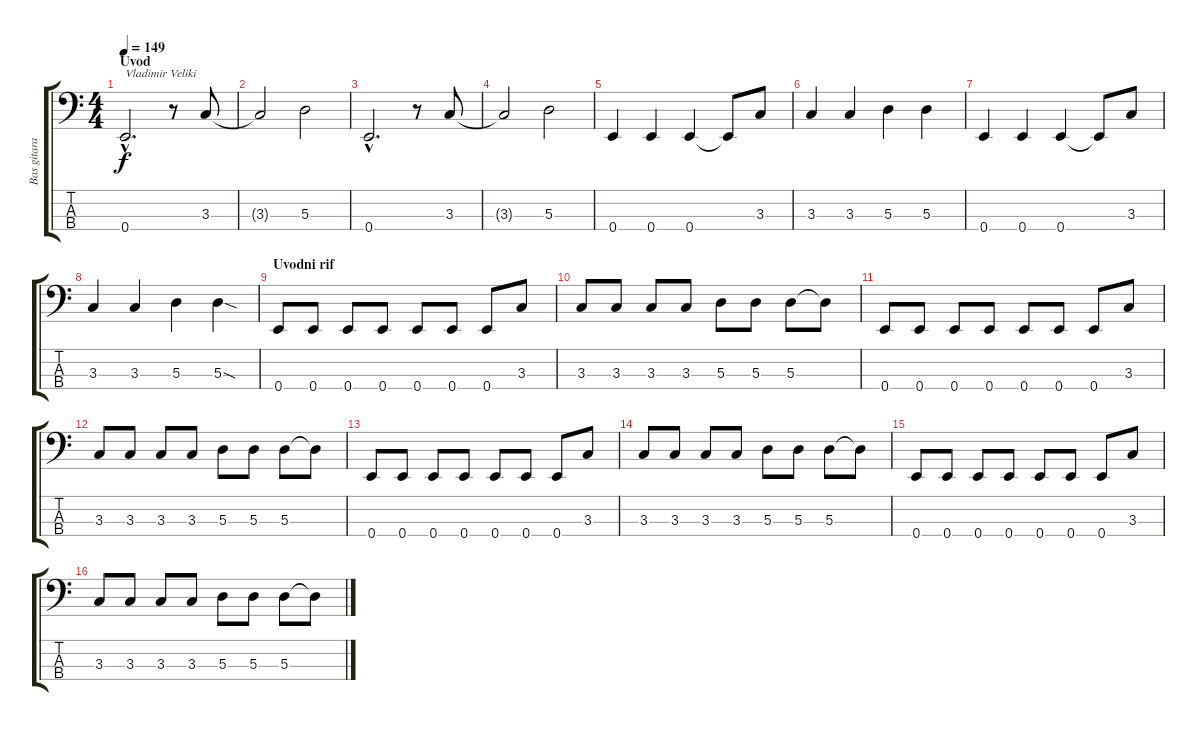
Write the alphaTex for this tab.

\track ("Bas gitara - Aleksandar Barac" "Bas gitara") {instrument electricbasspick}
\staff {score tabs}
\tuning (G2 D2 A1 E1) {hide}
\ts (4 4)
\section ("" "Uvod")
\tempo 149
\clef f4
\ks c
0.4{hac}.2{d txt "Vladimir Veliki" dy f instrument electricbasspick} r.8 3.3.8 |
3.3{t}.2 5.3.2 |
0.4{hac}.2{d} r.8 3.3.8 |
3.3{t}.2 5.3.2 |
0.4.4 0.4.4 0.4.4 0.4{t}.8 3.3.8 |
3.3.4 3.3.4 5.3.4 5.3.4 |
0.4.4 0.4.4 0.4.4 0.4{t}.8 3.3.8 |
3.3.4 3.3.4 5.3.4 5.3{sod}.4 |
\section ("" "Uvodni rif")
0.4.8 0.4.8 0.4.8 0.4.8 0.4.8 0.4.8 0.4.8 3.3.8 |
3.3.8 3.3.8 3.3.8 3.3.8 5.3.8 5.3.8 5.3.8 5.3{t}.8 |
0.4.8 0.4.8 0.4.8 0.4.8 0.4.8 0.4.8 0.4.8 3.3.8 |
3.3.8 3.3.8 3.3.8 3.3.8 5.3.8 5.3.8 5.3.8 5.3{t}.8 |
0.4.8 0.4.8 0.4.8 0.4.8 0.4.8 0.4.8 0.4.8 3.3.8 |
3.3.8 3.3.8 3.3.8 3.3.8 5.3.8 5.3.8 5.3.8 5.3{t}.8 |
0.4.8 0.4.8 0.4.8 0.4.8 0.4.8 0.4.8 0.4.8 3.3.8 |
3.3.8 3.3.8 3.3.8 3.3.8 5.3.8 5.3.8 5.3.8 5.3{t}.8
